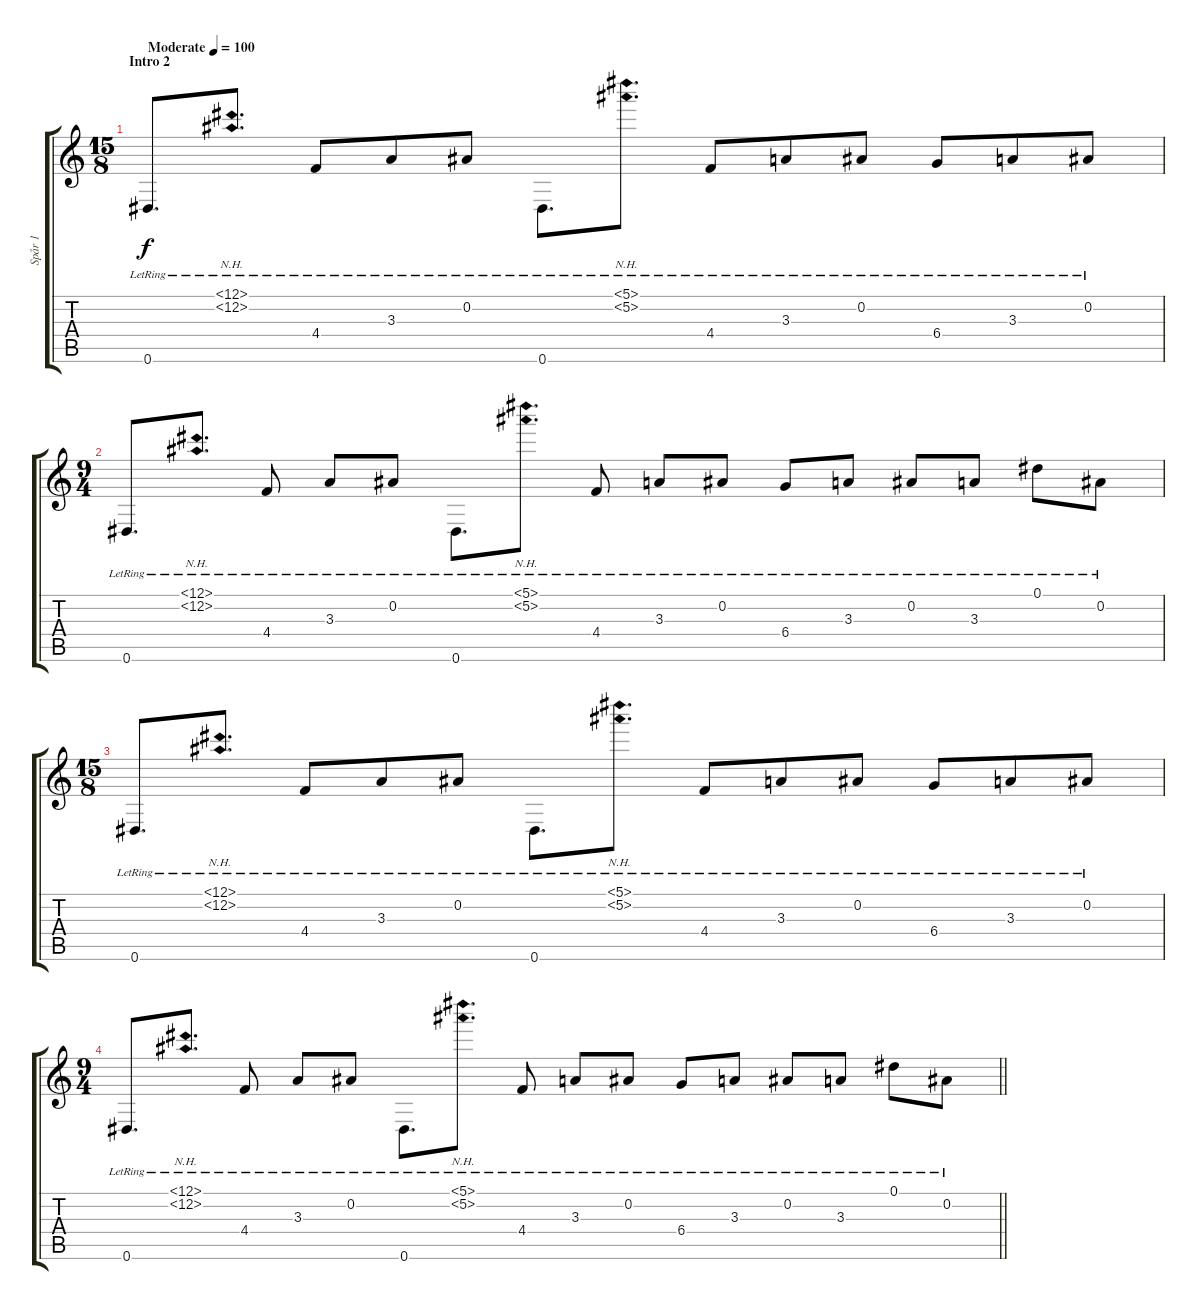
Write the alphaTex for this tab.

\track ("Spår 1" "Spår 1") {instrument acousticguitarsteel}
\staff {score tabs}
\tuning (Eb4 Bb3 Gb3 Db3 Ab2 Eb2) {hide}
\ts (15 8)
\section ("" "Intro 2")
\tempo (100 "Moderate")
\clef g2
\ks c
0.6{lr}.8{d dy f instrument acousticguitarsteel} (12.1{nh lr} 12.2{nh lr}).8{d} 4.4{lr}.8 3.3{lr}.8 0.2{lr}.8 0.6{lr}.8{d} (5.1{nh lr} 5.2{nh lr}).8{d} 4.4{lr}.8 3.3{lr}.8 0.2{lr}.8 6.4{lr}.8 3.3{lr}.8 0.2{lr}.8 |
\ts (9 4)
0.6{lr}.8{d} (12.1{nh lr} 12.2{nh lr}).8{d} 4.4{lr}.8 3.3{lr}.8 0.2{lr}.8 0.6{lr}.8{d} (5.1{nh lr} 5.2{nh lr}).8{d} 4.4{lr}.8 3.3{lr}.8 0.2{lr}.8 6.4{lr}.8 3.3{lr}.8 0.2{lr}.8 3.3{lr}.8 0.1{lr}.8 0.2{lr}.8 |
\ts (15 8)
0.6{lr}.8{d} (12.1{nh lr} 12.2{nh lr}).8{d} 4.4{lr}.8 3.3{lr}.8 0.2{lr}.8 0.6{lr}.8{d} (5.1{nh lr} 5.2{nh lr}).8{d} 4.4{lr}.8 3.3{lr}.8 0.2{lr}.8 6.4{lr}.8 3.3{lr}.8 0.2{lr}.8 |
\ts (9 4)
\barLineRight lightlight
0.6{lr}.8{d} (12.1{nh lr} 12.2{nh lr}).8{d} 4.4{lr}.8 3.3{lr}.8 0.2{lr}.8 0.6{lr}.8{d} (5.1{nh lr} 5.2{nh lr}).8{d} 4.4{lr}.8 3.3{lr}.8 0.2{lr}.8 6.4{lr}.8 3.3{lr}.8 0.2{lr}.8 3.3{lr}.8 0.1{lr}.8 0.2{lr}.8
